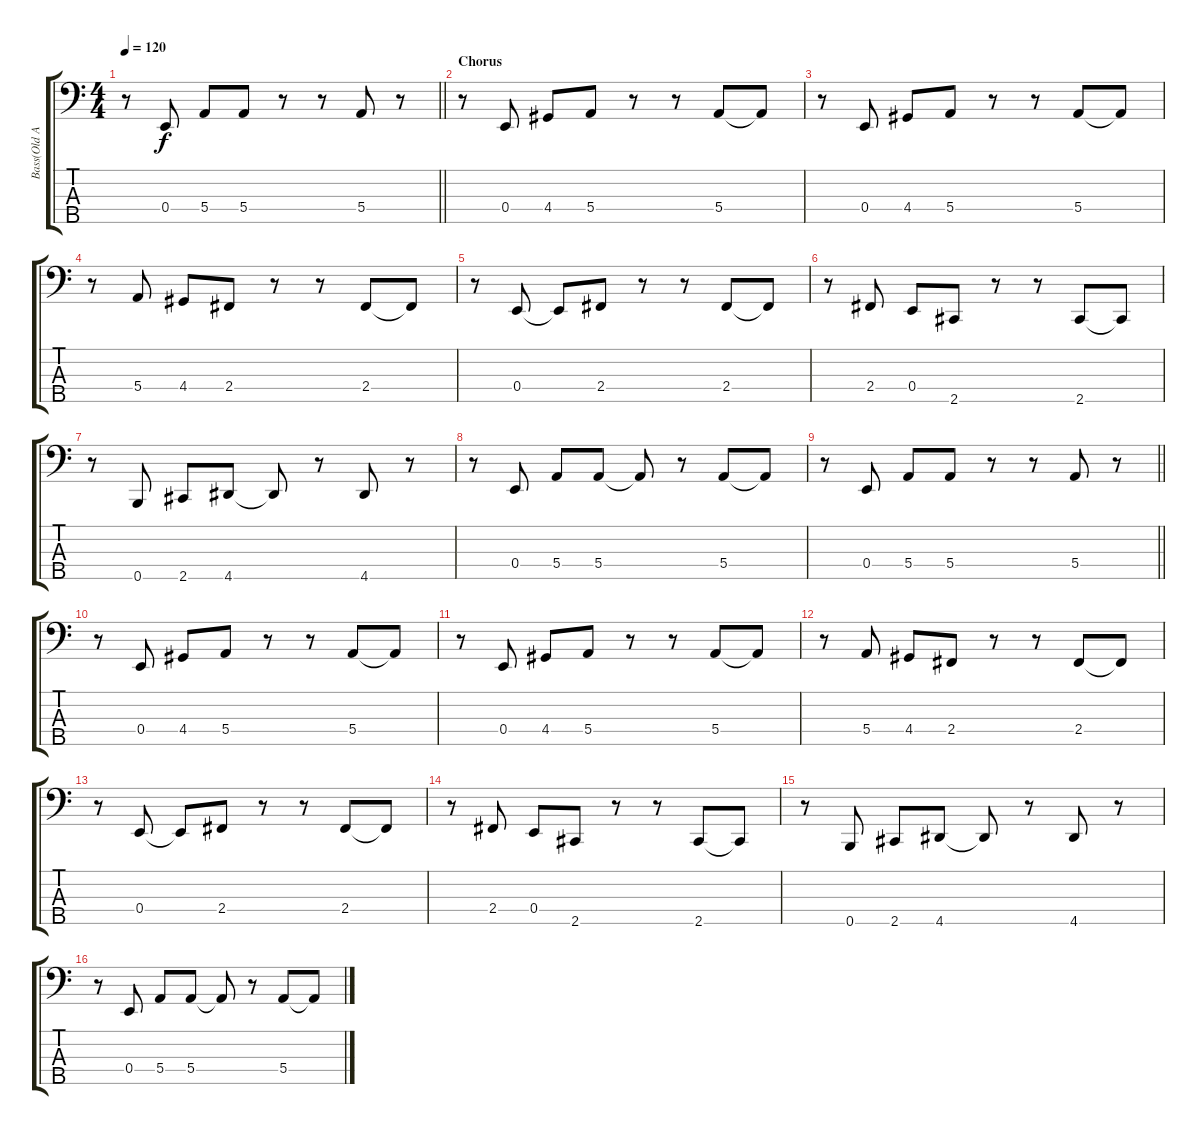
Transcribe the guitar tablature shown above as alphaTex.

\track ("Bass(Old Acoustic Bass)" "Bass(Old A") {instrument fretlessbass}
\staff {score tabs}
\tuning (G2 D2 A1 E1 B0) {hide}
\ts (4 4)
\tempo 120
\clef f4
\barLineRight lightlight
\ks c
r.8{dy f} 0.4.8 5.4.8 5.4.8 r.8 r.8 5.4.8 r.8 |
\section ("" "Chorus")
r.8 0.4.8 4.4.8 5.4.8 r.8 r.8 5.4.8 5.4{t}.8 |
r.8 0.4.8 4.4.8 5.4.8 r.8 r.8 5.4.8 5.4{t}.8 |
r.8 5.4.8 4.4.8 2.4.8 r.8 r.8 2.4.8 2.4{t}.8 |
r.8 0.4.8 0.4{t}.8 2.4.8 r.8 r.8 2.4.8 2.4{t}.8 |
r.8 2.4.8 0.4.8 2.5.8 r.8 r.8 2.5.8 2.5{t}.8 |
r.8 0.5.8 2.5.8 4.5.8 4.5{t}.8 r.8 4.5.8 r.8 |
r.8 0.4.8 5.4.8 5.4.8 5.4{t}.8 r.8 5.4.8 5.4{t}.8 |
\barLineRight lightlight
r.8 0.4.8 5.4.8 5.4.8 r.8 r.8 5.4.8 r.8 |
r.8 0.4.8 4.4.8 5.4.8 r.8 r.8 5.4.8 5.4{t}.8 |
r.8 0.4.8 4.4.8 5.4.8 r.8 r.8 5.4.8 5.4{t}.8 |
r.8 5.4.8 4.4.8 2.4.8 r.8 r.8 2.4.8 2.4{t}.8 |
r.8 0.4.8 0.4{t}.8 2.4.8 r.8 r.8 2.4.8 2.4{t}.8 |
r.8 2.4.8 0.4.8 2.5.8 r.8 r.8 2.5.8 2.5{t}.8 |
r.8 0.5.8 2.5.8 4.5.8 4.5{t}.8 r.8 4.5.8 r.8 |
r.8 0.4.8 5.4.8 5.4.8 5.4{t}.8 r.8 5.4.8 5.4{t}.8
